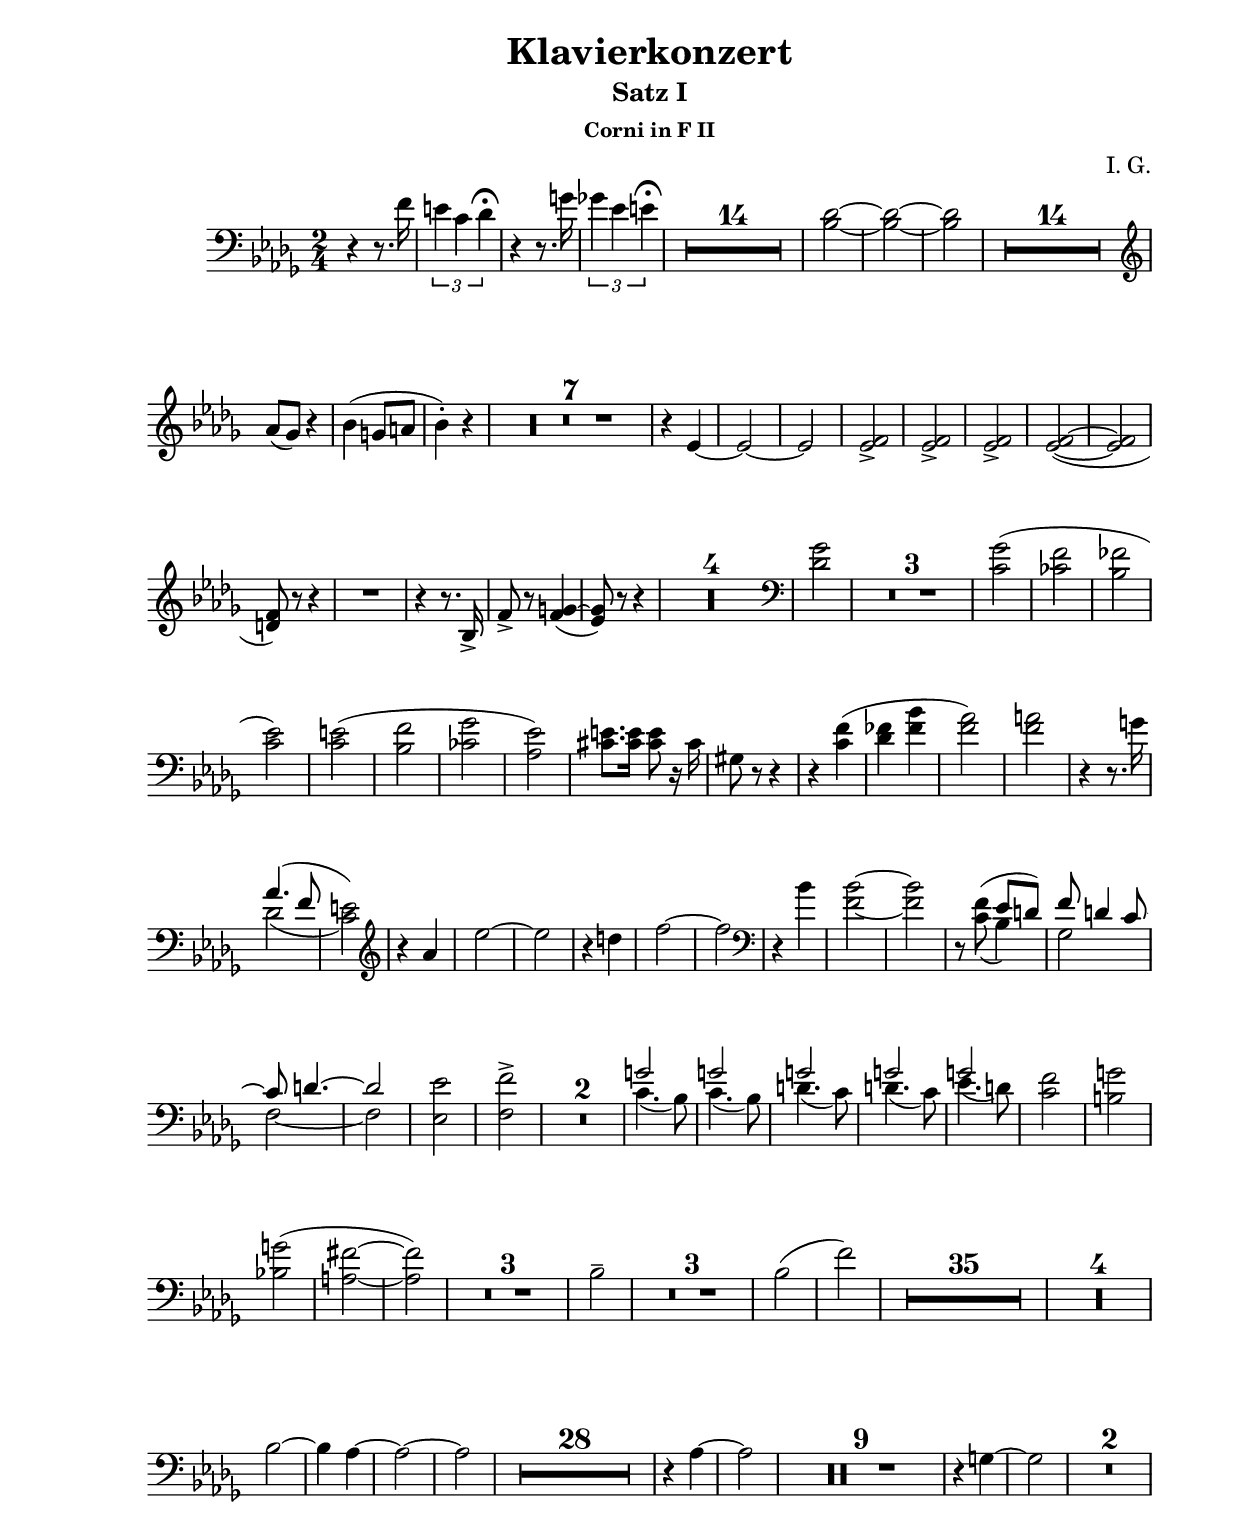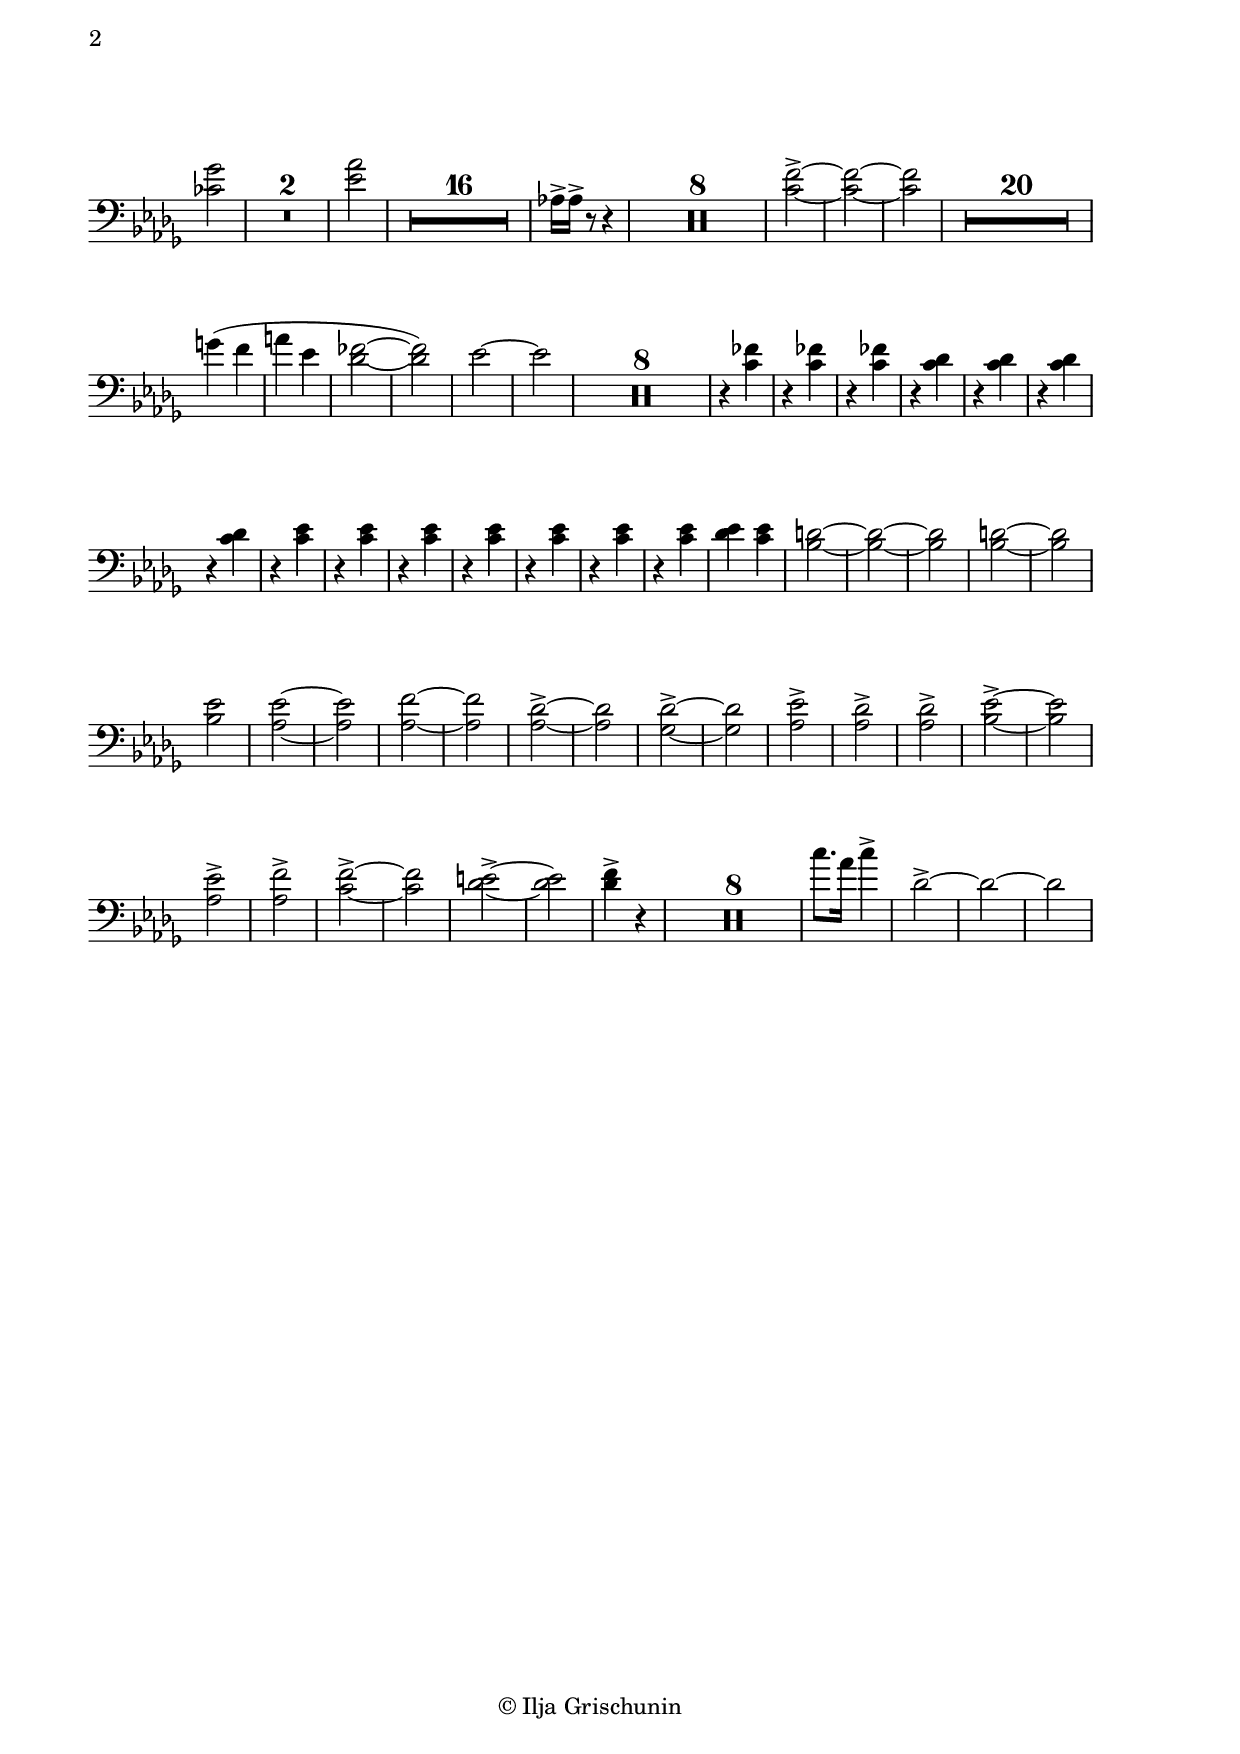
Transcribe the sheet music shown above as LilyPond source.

\version "2.19.15"
%\version "2.18.0"

\language "deutsch"

\header {
  title = "Klavierkonzert"
  subtitle = "Satz I"
  subsubtitle = "Corni in F II"
  composer = "I. G."
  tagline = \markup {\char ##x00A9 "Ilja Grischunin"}
}

\paper {
  #(set-paper-size "a4")
  top-system-spacing.basic-distance = #25
  top-markup-spacing.basic-distance = #8
  markup-system-spacing.basic-distance = #26
  system-system-spacing.basic-distance = #20
  last-bottom-spacing.basic-distance = #25
  two-sided = ##t
  inner-margin = 25
  outer-margin = 15
}

\layout {
  indent = 10
  \context {
    \Score
    %\override BarNumber.break-visibility = ##(#f #t #t)
    \remove "Bar_number_engraver"
  }
}

\version "2.19.15"
%\version "2.18.0"

\language "deutsch"

cornoTwoMusic = \relative es {
  \clef bass
  \time 2/4
  \key es \minor
  \set Score.skipBars = ##t
  r4 r8. b'16 \times 2/3{a4 f ges\fermata}
  r4 r8. c16 \times 2/3{ces!4 as a\fermata}
  R2*14 <es ges>2~ q~ q
  R2*14
  \clef treble
  des'8( ces) r4 es( c8 d es4-.) r4
  R2*7 r4 as,~ as2~ as <as b>-> q-> q-> q~( q
  <g b>8) r r4 R2 r4 r8. es16-> b'8-> r <b c^~>4_(
  <as c>8) r r4 R2*4
  \clef bass
  <ges ces>2 R2*3 <f ces'>2(<fes b><es heses'>
  <f as>)<f a>( <es b'><fes ces'><des as'>)
  <fis a>8. q16 q8 r16 fis cis8 r r4
  %\clef treble
  r4 <f b>(<ges heses><heses es><b des>2)<b d>
  r4 r8. c16
  <<
    {
      \override NoteColumn.ignore-collision = ##t
      des4.( b8 \stemDown a2)
    }
    \\
    {
      \stemNeutral ges2( f)
    }
  >>
  \clef treble
  r4 des' as'2~ as r4 g b2~ b
  \clef bass
  r4 es, <b es>2~ q r8
  <<
    {
      \override NoteColumn.ignore-collision = ##t
      \stemDown
      \single \hide Flag b8(
      \stemUp as g) b8 g4 f8~ f g4.~ g2
    }
    \\
    {
      f8( es4) ces2 b~ b
    }
  >>
  <as as'>2 <b b'>-> R2*2
  <<
    {
      c'2 c c c c
    }
    \\
    {
      f,4.( es8) f4.( es8) g4.( f8) g4.( f8) as4.( g8)
    }
  >>
  <f b>2 <e c'><es! c'>(<d h'>~ q) R2*3 es2-- R2*3
  es2( b')  R2*35 R2*4 es,2~ es4 des~ des2~ des R2*28
  r4 des~ des2 R2*9 r4 c~ c2 R2*2 <fes ces'>2 R2*2<as des>2
  R2*16 des,!16-> des-> r8 r4 R2*8 <f b>2->~ q~ q R2*20
  c'4( b d as <ges heses>2~ q) as~ as R2*8
  \repeat unfold 3 {r4 <f heses>} \repeat unfold 4 {r4 <f ges>}
  \repeat unfold 7 {r4 <f as>} <ges as>4<f as>
  <es g>2~ q~ q q~ q <es as><des as'>~ q <des b'>~ q
  <des ges>->~ q <ces ges'>->~ q <des as'>-><des ges>->
  q-> <es as>->~ q <des as'>-><des b'>-><f b>->~ q
  <ges a>->~ q <ges b>4-> r R2*8 f'8. des16 f4-> ges,2->~ ges~ ges
}


\score {
  \new Staff
  \transpose f c'
  \cornoTwoMusic
}